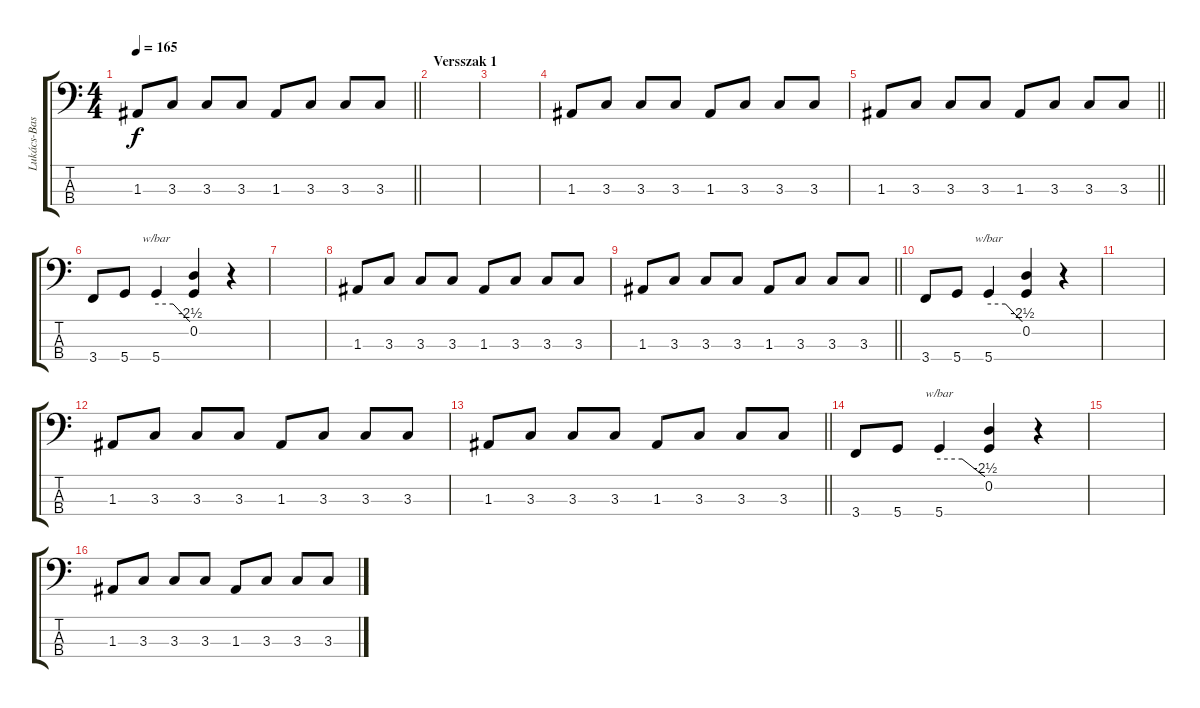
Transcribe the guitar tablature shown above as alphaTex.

\track ("Lukács-Bass" "Lukács-Bas") {instrument electricbassfinger}
\staff {score tabs}
\tuning (G2 D2 A1 D1) {hide}
\ts (4 4)
\tempo 165
\clef f4
\barLineRight lightlight
\ks c
1.3.8{dy f} 3.3.8 3.3.8 3.3.8 1.3.8 3.3.8 3.3.8 3.3.8 |
\section ("" "Versszak 1")
|
|
1.3.8 3.3.8 3.3.8 3.3.8 1.3.8 3.3.8 3.3.8 3.3.8 |
\barLineRight lightlight
1.3.8 3.3.8 3.3.8 3.3.8 1.3.8 3.3.8 3.3.8 3.3.8 |
3.4.8 5.4.8 5.4.4{tbe (custom default 0 0 30 0 60 -10)} (0.2 5.4{t}).4 r.4 |
|
1.3.8 3.3.8 3.3.8 3.3.8 1.3.8 3.3.8 3.3.8 3.3.8 |
\barLineRight lightlight
1.3.8 3.3.8 3.3.8 3.3.8 1.3.8 3.3.8 3.3.8 3.3.8 |
3.4.8 5.4.8 5.4.4{tbe (custom default 0 0 30 0 60 -10)} (0.2 5.4{t}).4 r.4 |
|
1.3.8 3.3.8 3.3.8 3.3.8 1.3.8 3.3.8 3.3.8 3.3.8 |
\barLineRight lightlight
1.3.8 3.3.8 3.3.8 3.3.8 1.3.8 3.3.8 3.3.8 3.3.8 |
3.4.8 5.4.8 5.4.4{tbe (custom default 0 0 30 0 60 -10)} (0.2 5.4{t}).4 r.4 |
|
1.3.8 3.3.8 3.3.8 3.3.8 1.3.8 3.3.8 3.3.8 3.3.8
